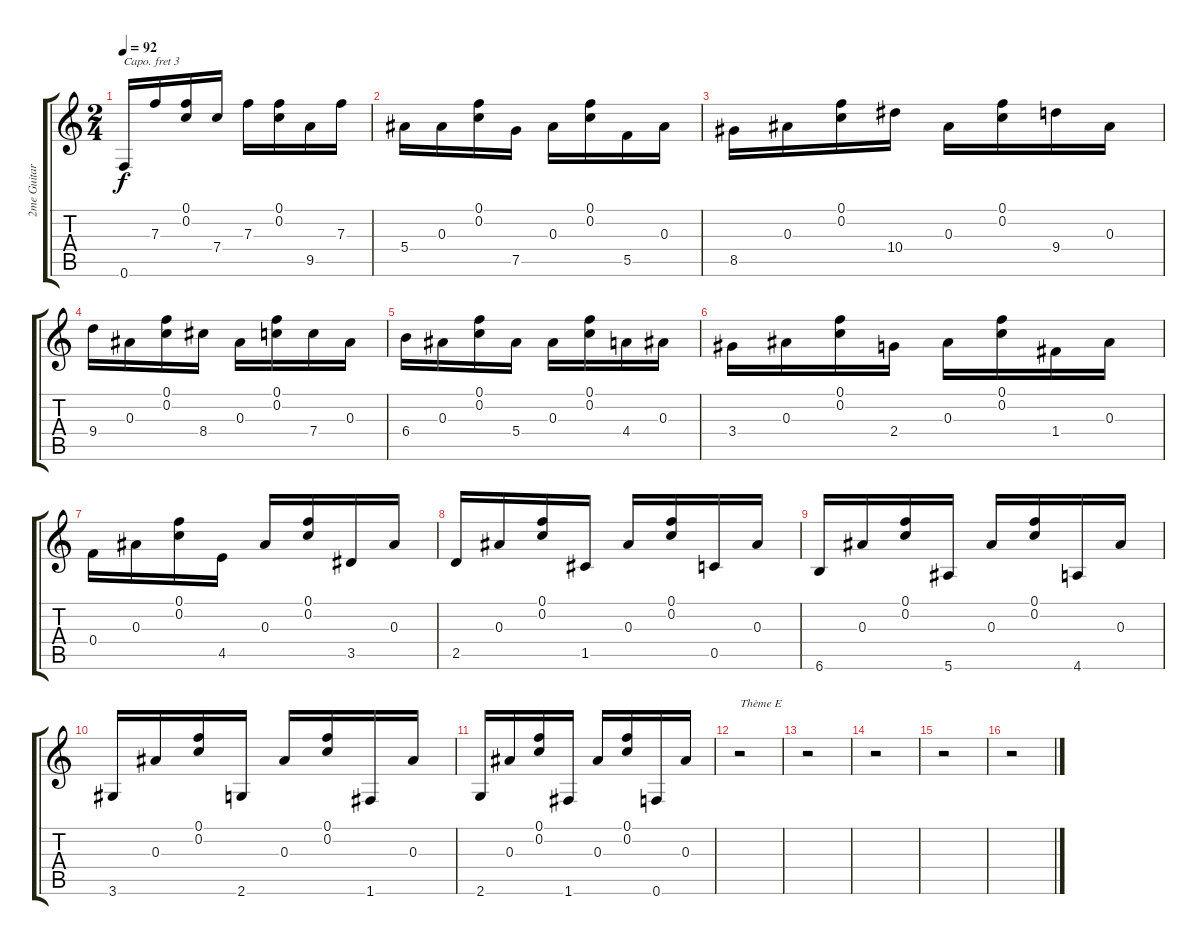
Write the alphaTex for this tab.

\track ("2me Guitare" "2me Guitar") {instrument acousticguitarsteel}
\staff {score tabs}
\capo 3
\tuning (D4 A3 G3 D3 A2 D2) {hide}
\ts (2 4)
\tempo 92
\clef g2
\ks c
0.6.16{dy f} 7.3.16 (0.1 0.2).16 7.4.16 7.3.16 (0.1 0.2).16 9.5.16 7.3.16 |
5.4.16 0.3.16 (0.1 0.2).16 7.5.16 0.3.16 (0.1 0.2).16 5.5.16 0.3.16 |
8.5.16 0.3.16 (0.1 0.2).16 10.4.16 0.3.16 (0.1 0.2).16 9.4.16 0.3.16 |
9.4.16 0.3.16 (0.1 0.2).16 8.4.16 0.3.16 (0.1 0.2).16 7.4.16 0.3.16 |
6.4.16 0.3.16 (0.1 0.2).16 5.4.16 0.3.16 (0.1 0.2).16 4.4.16 0.3.16 |
3.4.16 0.3.16 (0.1 0.2).16 2.4.16 0.3.16 (0.1 0.2).16 1.4.16 0.3.16 |
0.4.16 0.3.16 (0.1 0.2).16 4.5.16 0.3.16 (0.1 0.2).16 3.5.16 0.3.16 |
2.5.16 0.3.16 (0.1 0.2).16 1.5.16 0.3.16 (0.1 0.2).16 0.5.16 0.3.16 |
6.6.16 0.3.16 (0.1 0.2).16 5.6.16 0.3.16 (0.1 0.2).16 4.6.16 0.3.16 |
3.6.16 0.3.16 (0.1 0.2).16 2.6.16 0.3.16 (0.1 0.2).16 1.6.16 0.3.16 |
2.6.16 0.3.16 (0.1 0.2).16 1.6.16 0.3.16 (0.1 0.2).16 0.6.16 0.3.16 |
r.2{txt "Thème E"} |
r.2 |
r.2 |
r.2 |
r.2
